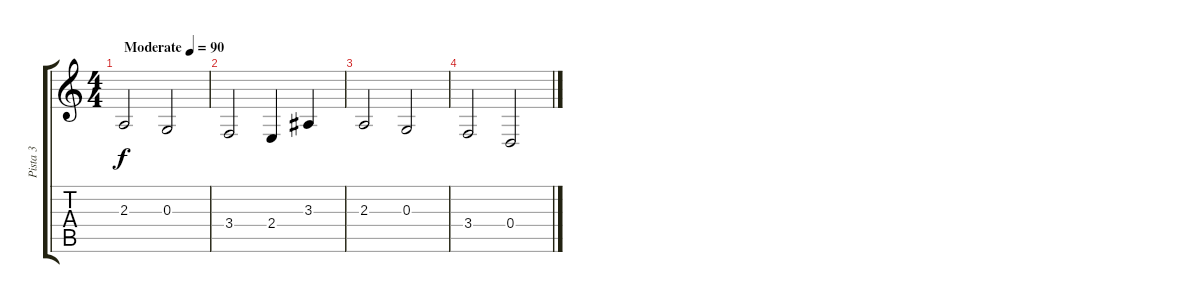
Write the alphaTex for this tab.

\track ("Pista 3" "Pista 3") {instrument synthstrings1}
\staff {score tabs}
\tuning (E4 B3 G3 D3 A2 E2) {hide}
\ts (4 4)
\tempo (90 "Moderate")
\clef g2
\ks c
2.3.2{dy f instrument synthstrings1} 0.3.2 |
3.4.2 2.4.4 3.3.4 |
2.3.2 0.3.2 |
3.4.2 0.4.2
